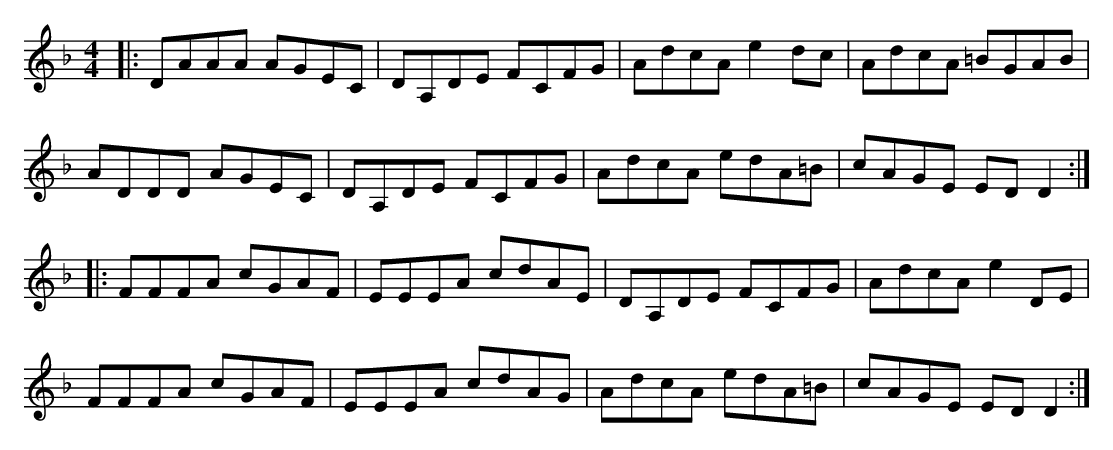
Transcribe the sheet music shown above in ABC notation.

X:1
M:4/4
K:Dmin
|:DAAA AGEC|DA,DE FCFG|AdcA e2dc|AdcA =BGAB|
ADDD AGEC|DA,DE FCFG|AdcA edA=B|cAGE EDD2:|
|:FFFA cGAF|EEEA cdAE|DA,DE FCFG|AdcA e2DE|
FFFA cGAF|EEEA cdAG|AdcA edA=B|cAGE EDD2:|
